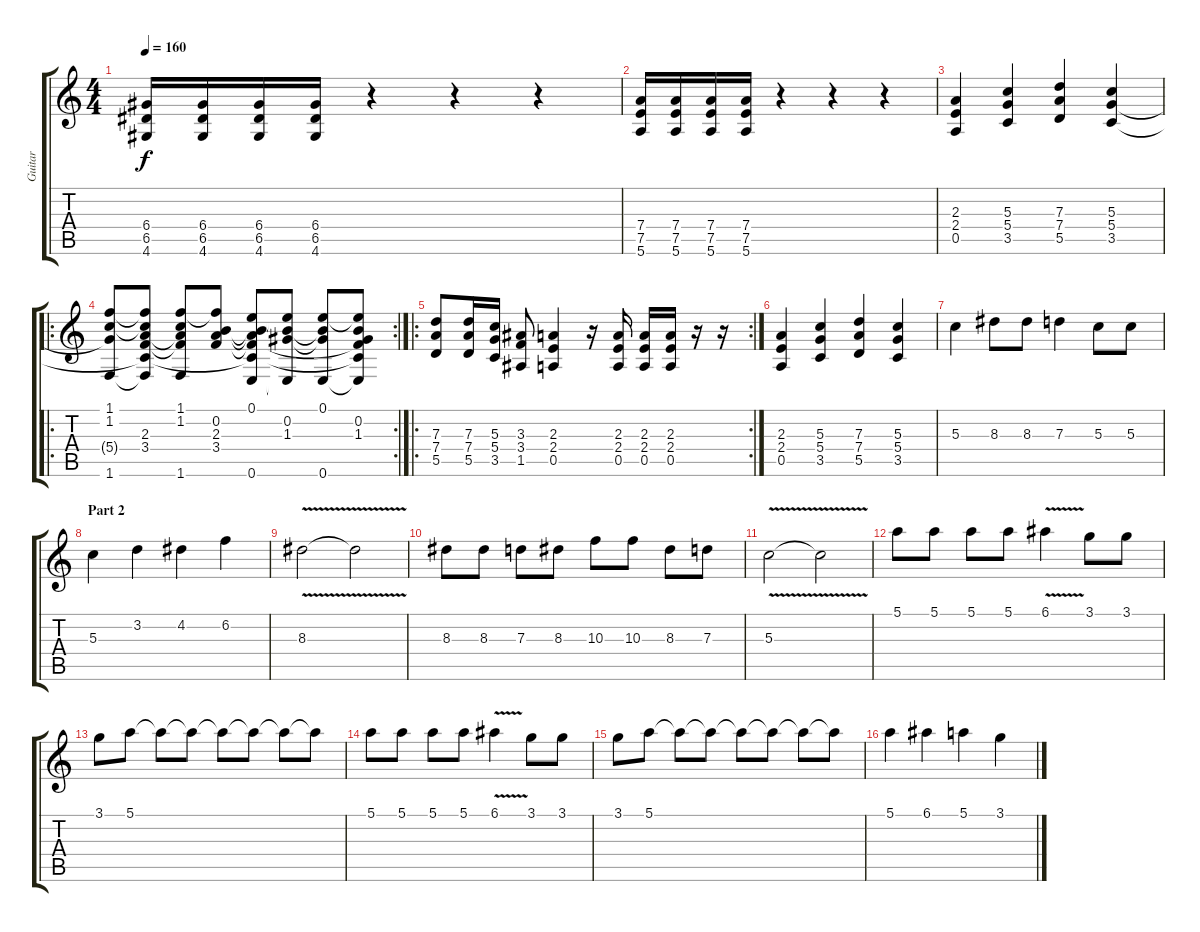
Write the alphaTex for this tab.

\track ("Guitar" "Guitar") {instrument overdrivenguitar}
\staff {score tabs}
\tuning (E4 B3 G3 D3 A2 E2) {hide}
\ts (4 4)
\tempo 160
\clef g2
\ks c
(6.4 6.5 4.6).16{dy f} (6.4 6.5 4.6).16 (6.4 6.5 4.6).16 (6.4 6.5 4.6).16 r.4 r.4 r.4 |
(7.4 7.5 5.6).16 (7.4 7.5 5.6).16 (7.4 7.5 5.6).16 (7.4 7.5 5.6).16 r.4 r.4 r.4 |
(2.3 2.4 0.5).4 (5.3 5.4 3.5).4 (7.3 7.4 5.5).4 (5.3 5.4 3.5).4 |
\ro
\rc 2
(1.1 1.2 5.4{t} 1.6).8 (1.1{t} 1.2{t} 2.3 3.4 3.5{t} 1.6{t}).8 (1.1 1.2 2.3{t} 3.4{t} 1.6).8 (1.1{t} 0.2 2.3 3.4).8 (0.1 0.2{t} 2.3{t} 3.4{t} 3.5{t} 0.6).8 (0.1{t} 0.2 1.3 0.6{t}).8 (0.1 0.2{t} 1.3{t} 0.6).8 (0.1{t} 0.2 1.3 3.4{t} 3.5{t} 0.6{t}).8 |
\ro
\rc 2
(7.3 7.4 5.5).8 (7.3 7.4 5.5).16 (5.3 5.4 3.5).16 (3.3 3.4 1.5).8 (2.3 2.4 0.5).4 r.16 (2.3 2.4 0.5).16 (2.3 2.4 0.5).16 (2.3 2.4 0.5).16 r.16 r.16 |
(2.3 2.4 0.5).4 (5.3 5.4 3.5).4 (7.3 7.4 5.5).4 (5.3 5.4 3.5).4 |
5.3.4 8.3.8 8.3.8 7.3.4 5.3.8 5.3.8 |
\section ("" "Part 2")
5.3.4 3.2.4 4.2.4 6.2.4 |
8.3{v}.2 8.3{t}.2 |
8.3.8 8.3.8 7.3.8 8.3.8 10.3.8 10.3.8 8.3.8 7.3.8 |
5.3{v}.2 5.3{t}.2 |
5.1.8 5.1.8 5.1.8 5.1.8 6.1{v}.4 3.1.8 3.1.8 |
3.1.8 5.1.8 5.1{t}.8 5.1{t}.8 5.1{t}.8 5.1{t}.8 5.1{t}.8 5.1{t}.8 |
5.1.8 5.1.8 5.1.8 5.1.8 6.1{v}.4 3.1.8 3.1.8 |
3.1.8 5.1.8 5.1{t}.8 5.1{t}.8 5.1{t}.8 5.1{t}.8 5.1{t}.8 5.1{t}.8 |
5.1.4 6.1.4 5.1.4 3.1.4
